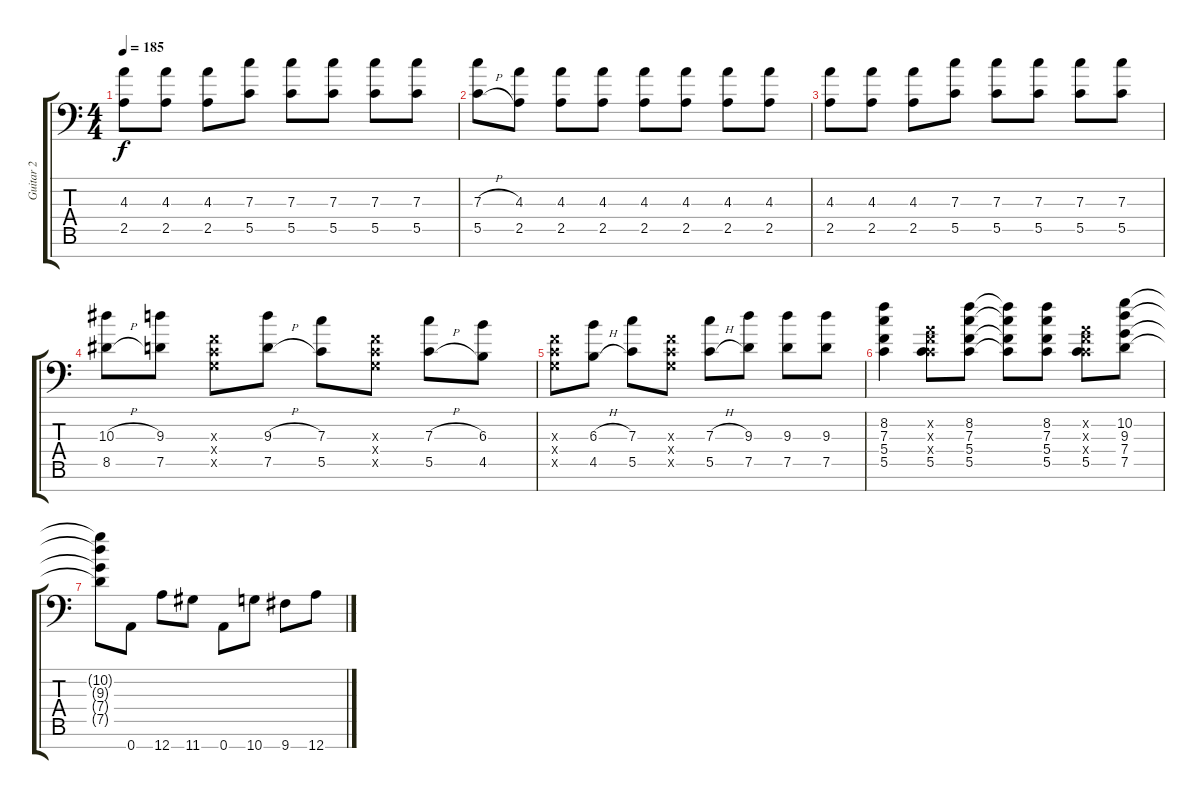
\track ("Guitar 2" "Guitar 2") {instrument distortionguitar}
\staff {score tabs}
\tuning (D4 A3 F3 C3 G2 D2 A1) {hide}
\ts (4 4)
\tempo 185
\clef f4
\ks c
(4.3 2.5).8{dy f} (4.3 2.5).8 (4.3 2.5).8 (7.3 5.5).8 (7.3 5.5).8 (7.3 5.5).8 (7.3 5.5).8 (7.3 5.5).8 |
(7.3{h} 5.5{h}).8 (4.3 2.5).8 (4.3 2.5).8 (4.3 2.5).8 (4.3 2.5).8 (4.3 2.5).8 (4.3 2.5).8 (4.3 2.5).8 |
(4.3 2.5).8 (4.3 2.5).8 (4.3 2.5).8 (7.3 5.5).8 (7.3 5.5).8 (7.3 5.5).8 (7.3 5.5).8 (7.3 5.5).8 |
(10.3{h} 8.5{h}).8 (9.3 7.5).8 (0.3{x} 0.4{x} 0.5{x}).8 (9.3{h} 7.5{h}).8 (7.3 5.5).8 (0.3{x} 0.4{x} 0.5{x}).8 (7.3{h} 5.5{h}).8 (6.3 4.5).8 |
(0.3{x} 0.4{x} 0.5{x}).8 (6.3{h} 4.5{h}).8 (7.3 5.5).8 (0.3{x} 0.4{x} 0.5{x}).8 (7.3{h} 5.5{h}).8 (9.3 7.5).8 (9.3 7.5).8 (9.3 7.5).8 |
(8.2 7.3 5.4 5.5).4 (0.2{x} 0.3{x} 0.4{x} 5.5).8 (8.2 7.3 5.4 5.5).8 (8.2{t} 7.3{t} 5.4{t} 5.5{t}).8 (8.2 7.3 5.4 5.5).8 (0.2{x} 0.3{x} 0.4{x} 5.5).8 (10.2 9.3 7.4 7.5).8 |
(10.2{t} 9.3{t} 7.4{t} 7.5{t}).8 0.7.8 12.7.8 11.7.8 0.7.8 10.7.8 9.7.8 12.7.8
